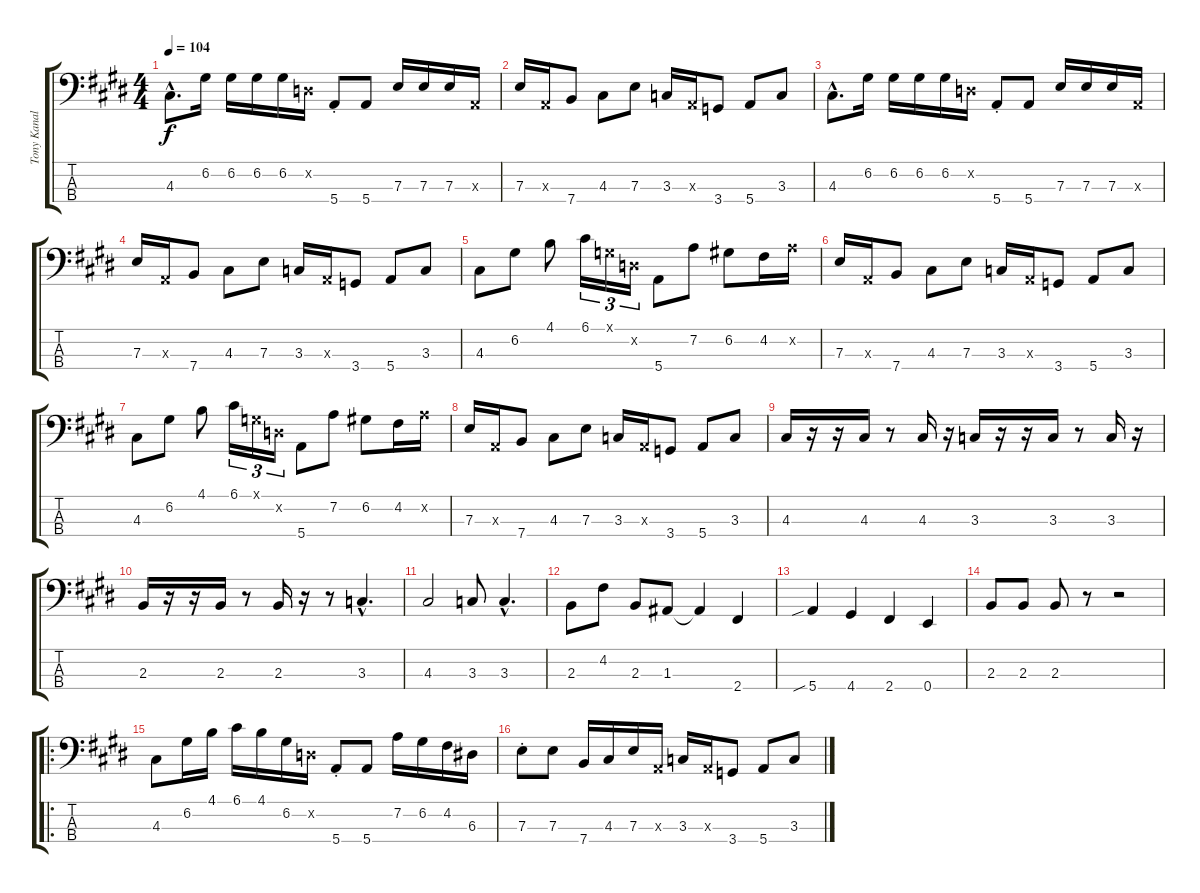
\track ("Tony Kanal" "Tony Kanal") {instrument electricbassfinger}
\staff {score tabs}
\tuning (G2 D2 A1 E1) {hide}
\ts (4 4)
\tempo 104
\clef f4
\ks e
4.3{hac}.8{d dy f} 6.2.16 6.2.16 6.2.16 6.2.16 0.2{x}.16 5.4{st}.8 5.4.8 7.3.16 7.3.16 7.3.16 0.3{x}.16 |
7.3.16 0.3{x}.16 7.4.8 4.3.8 7.3.8 3.3.16 0.3{x}.16 3.4.8 5.4.8 3.3.8 |
4.3{hac}.8{d} 6.2.16 6.2.16 6.2.16 6.2.16 0.2{x}.16 5.4{st}.8 5.4.8 7.3.16 7.3.16 7.3.16 0.3{x}.16 |
7.3.16 0.3{x}.16 7.4.8 4.3.8 7.3.8 3.3.16 0.3{x}.16 3.4.8 5.4.8 3.3.8 |
4.3.8 6.2.8 4.1.8 6.1.16{tu (3 2)} 0.1{x}.16{tu (3 2)} 0.2{x}.16{tu (3 2)} 5.4.8 7.2.8 6.2.8 4.2.16 7.2{x}.16 |
7.3.16 0.3{x}.16 7.4.8 4.3.8 7.3.8 3.3.16 0.3{x}.16 3.4.8 5.4.8 3.3.8 |
4.3.8 6.2.8 4.1.8 6.1.16{tu (3 2)} 0.1{x}.16{tu (3 2)} 0.2{x}.16{tu (3 2)} 5.4.8 7.2.8 6.2.8 4.2.16 7.2{x}.16 |
7.3.16 0.3{x}.16 7.4.8 4.3.8 7.3.8 3.3.16 0.3{x}.16 3.4.8 5.4.8 3.3.8 |
4.3.16 r.16 r.16 4.3.16 r.8 4.3.16 r.16 3.3.16 r.16 r.16 3.3.16 r.8 3.3.16 r.16 |
2.3.16 r.16 r.16 2.3.16 r.8 2.3.16 r.16 r.8 3.3{hac}.4{d} |
4.3.2 3.3.8 3.3{hac}.4{d} |
2.3.8 4.2.8 2.3.8 1.3.8 1.3{t}.4 2.4.4 |
5.4{sib}.4 4.4.4 2.4.4 0.4.4 |
2.3.8 2.3.8 2.3.8 r.8 r.2 |
\ro
4.3.8 6.2.16 4.1.16 6.1.16 4.1.16 6.2.16 0.2{x}.16 5.4{st}.8 5.4.8 7.2.16 6.2.16 4.2.16 6.3.16 |
7.3{st}.8 7.3.8 7.4.16 4.3.16 7.3.16 0.3{x}.16 3.3.16 0.3{x}.16 3.4.8 5.4.8 3.3.8
